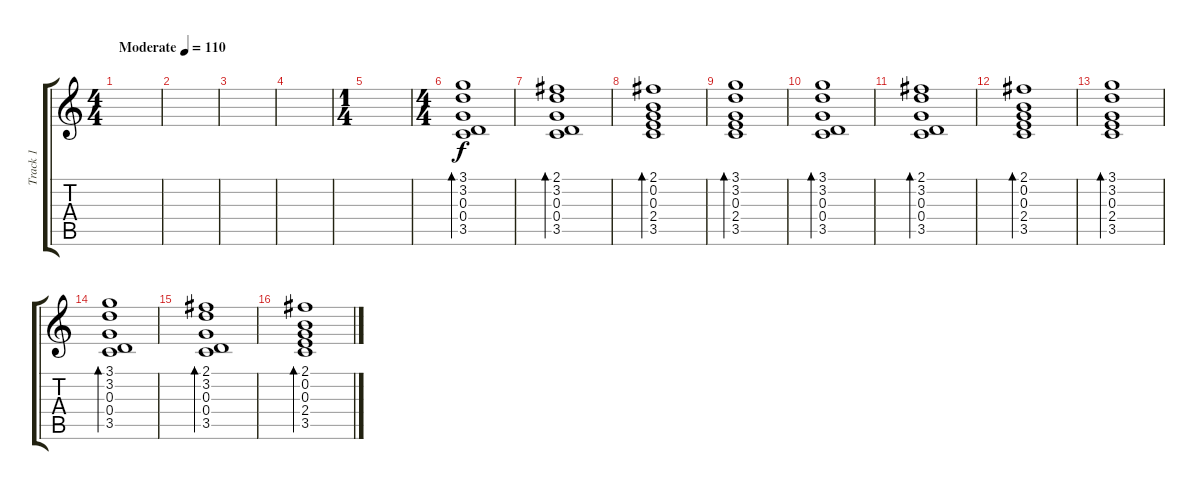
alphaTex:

\track ("Track 1" "Track 1") {instrument electricguitarclean}
\staff {score tabs}
\tuning (E4 B3 G3 D3 A2 D2) {hide}
\ts (4 4)
\tempo (110 "Moderate")
\clef g2
\ks c
|
|
|
|
\ts (1 4)
|
\ts (4 4)
(3.1 3.2 0.3 0.4 3.5).1{bd 120} |
(2.1 3.2 0.3 0.4 3.5).1{bd 120} |
(2.1 0.2 0.3 2.4 3.5).1{bd 120} |
(3.1 3.2 0.3 2.4 3.5).1{bd 120} |
(3.1 3.2 0.3 0.4 3.5).1{bd 120} |
(2.1 3.2 0.3 0.4 3.5).1{bd 120} |
(2.1 0.2 0.3 2.4 3.5).1{bd 120} |
(3.1 3.2 0.3 2.4 3.5).1{bd 120} |
(3.1 3.2 0.3 0.4 3.5).1{bd 120} |
(2.1 3.2 0.3 0.4 3.5).1{bd 120} |
(2.1 0.2 0.3 2.4 3.5).1{bd 120}
